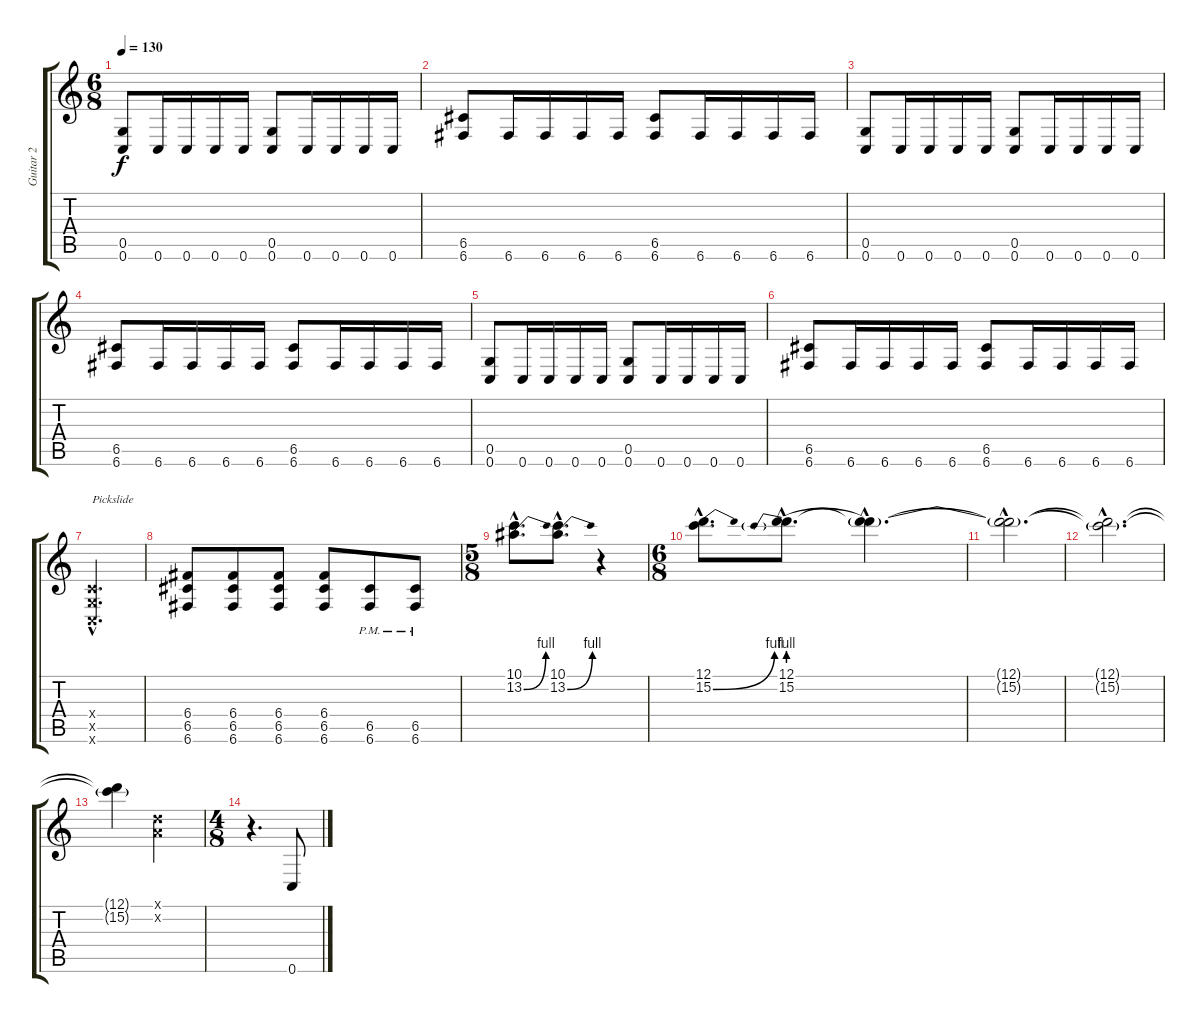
\track ("Guitar 2" "Guitar 2") {instrument distortionguitar}
\staff {score tabs}
\tuning (D4 A3 F3 C3 G2 C2) {hide}
\ts (6 8)
\section ("" "")
\tempo 130
\clef g2
\ks c
(0.5 0.6).8{dy f} 0.6.16 0.6.16 0.6.16 0.6.16 (0.5 0.6).8 0.6.16 0.6.16 0.6.16 0.6.16 |
(6.5 6.6).8 6.6.16 6.6.16 6.6.16 6.6.16 (6.5 6.6).8 6.6.16 6.6.16 6.6.16 6.6.16 |
(0.5 0.6).8 0.6.16 0.6.16 0.6.16 0.6.16 (0.5 0.6).8 0.6.16 0.6.16 0.6.16 0.6.16 |
(6.5 6.6).8 6.6.16 6.6.16 6.6.16 6.6.16 (6.5 6.6).8 6.6.16 6.6.16 6.6.16 6.6.16 |
(0.5 0.6).8 0.6.16 0.6.16 0.6.16 0.6.16 (0.5 0.6).8 0.6.16 0.6.16 0.6.16 0.6.16 |
(6.5 6.6).8 6.6.16 6.6.16 6.6.16 6.6.16 (6.5 6.6).8 6.6.16 6.6.16 6.6.16 6.6.16 |
(0.4{hac x} 0.5{hac x} 0.6{hac x}).2{d txt "Pickslide"} |
(6.4 6.5 6.6).8 (6.4 6.5 6.6).8 (6.4 6.5 6.6).8 (6.4 6.5 6.6).8 (6.5{pm} 6.6{pm}).8 (6.5{pm} 6.6{pm}).8 |
\ts (5 8)
(10.1{hac} 13.2{be (bend 0 0 60 4) hac}).8{d} (10.1{hac} 13.2{be (bend 0 0 60 4) hac}).8{d} r.4 |
\ts (6 8)
(12.1{hac} 15.2{be (bend 0 0 60 4) hac}).8{d} (12.1{hac} 15.2{be (prebend 0 4 60 4) hac}).8{d} (12.1{hac t} 15.2{hac t}).4{d} |
(12.1{hac t} 15.2{hac t}).2{d} |
(12.1{hac t} 15.2{hac t}).2{d} |
(12.1{t} 15.2{t}).4 (0.1{x} 0.2{x}).2 |
\ts (4 8)
r.4{d} 0.6.8
